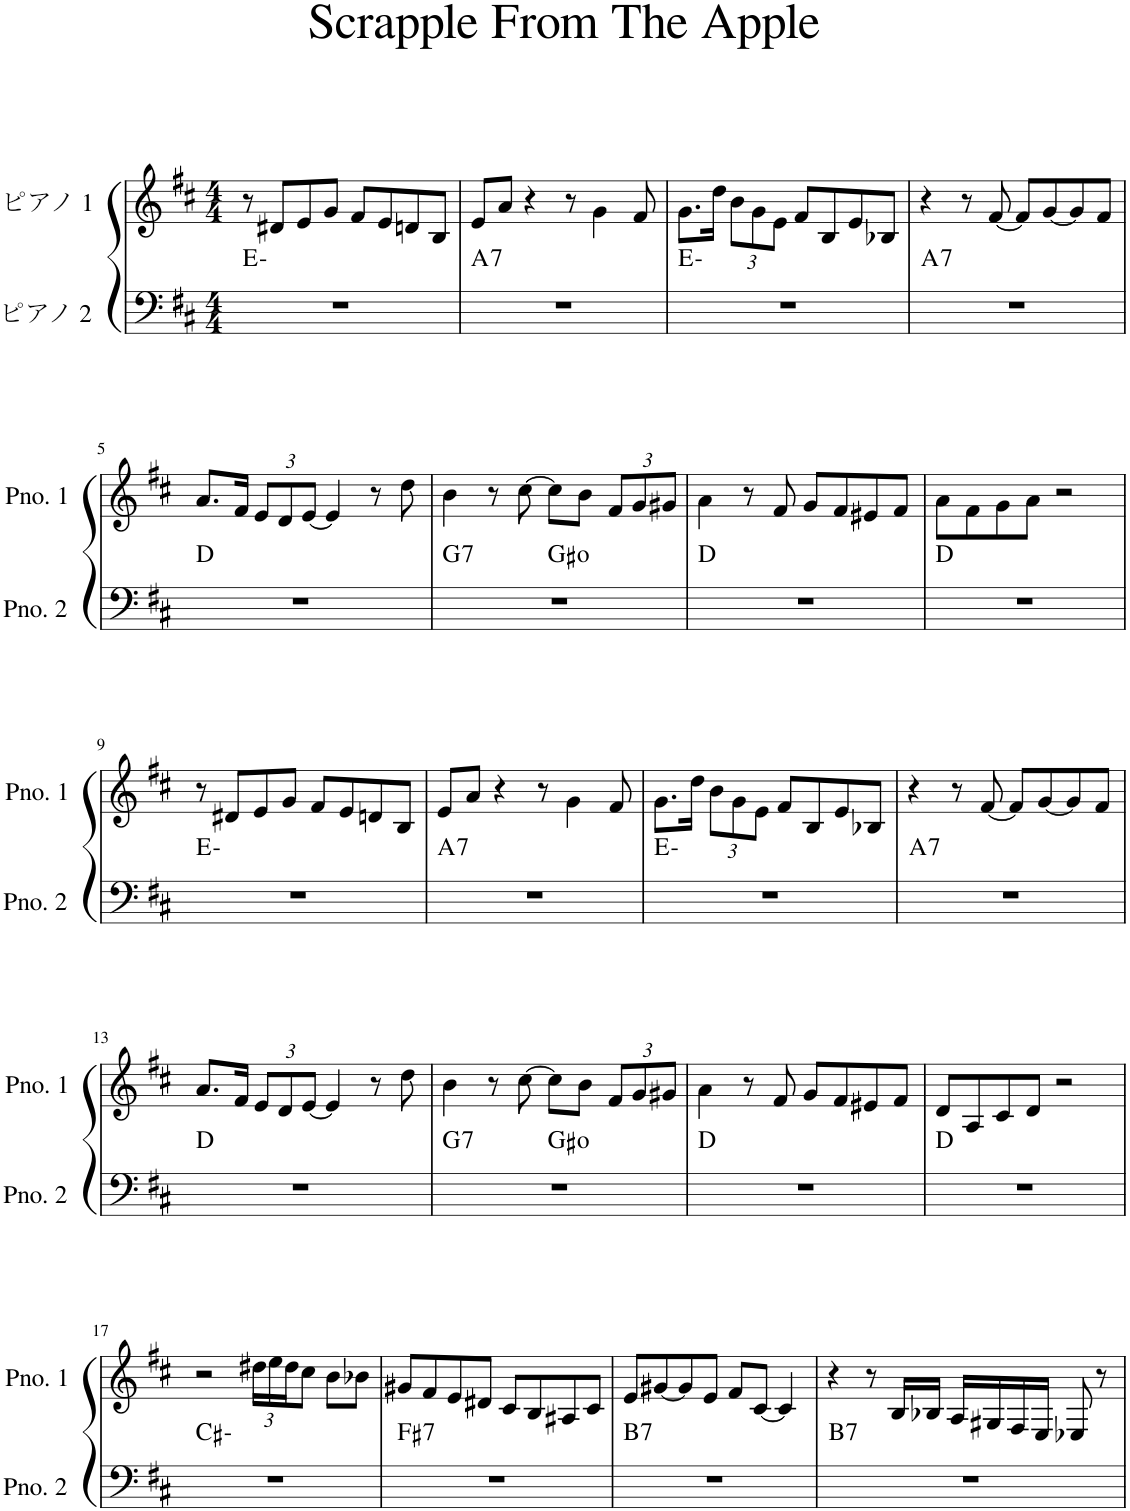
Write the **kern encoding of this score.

**kern	**harte	**kern
*part2	*part2	*part1
*staff2	*	*staff1
*I"ピアノ 2	*	*I"ピアノ 1
*clefF4	*	*clefG2
*k[f#c#]	*	*k[f#c#]
*M4/4	*	*M4/4
=1	=1	=1
1r	E:min	8r
.	.	8d#X/L
.	.	8e/
.	.	8g/J
.	.	8f#/L
.	.	8e/
.	.	8dn/
.	.	8B/J
=2	=2	=2
!	!LO:H:kt=7	!
1r	A:7	8e/L
.	.	8a/J
.	.	4r
.	.	8r
.	.	4g\
.	.	8f#/
=3	=3	=3
1r	E:min	8.g\L
.	.	16dd\Jk
*	*	*Xbrackettup
.	.	12b\L
.	.	12g\
.	.	12e\J
.	.	8f#/L
.	.	8B/
.	.	8e/
.	.	8B-X/J
=4	=4	=4
!	!LO:H:kt=7	!
1r	A:7	4r
.	.	8r
.	.	[8f#/
.	.	8f#/L]
.	.	[8g/
.	.	8g/]
.	.	8f#/J
!!LO:LB:g=z
=5	=5	=5
1r	D:maj	8.a/L
.	.	16f#/Jk
.	.	12e/L
.	.	12d/
.	.	[12e/J
.	.	4e/]
.	.	8r
.	.	8dd\
=6	=6	=6
!	!LO:H:kt=7	!
*^	*	*
1r	2ryy	G:7	4b\
.	.	.	8r
.	.	.	[8cc#\
.	2ryy	G#:dim	8cc#\L]
.	.	.	8b\J
.	.	.	12f#/L
.	.	.	12g/
.	.	.	12g#X/J
*v	*v	*	*
=7	=7	=7
1r	D:maj	4a\
.	.	8r
.	.	8f#/
.	.	8g/L
.	.	8f#/
.	.	8e#X/
.	.	8f#/J
=8	=8	=8
1r	D:maj	8a\L
.	.	8f#\
.	.	8g\
.	.	8a\J
.	.	2r
!!LO:LB:g=z
=9	=9	=9
1r	E:min	8r
.	.	8d#X/L
.	.	8e/
.	.	8g/J
.	.	8f#/L
.	.	8e/
.	.	8dn/
.	.	8B/J
=10	=10	=10
!	!LO:H:kt=7	!
1r	A:7	8e/L
.	.	8a/J
.	.	4r
.	.	8r
.	.	4g\
.	.	8f#/
=11	=11	=11
1r	E:min	8.g\L
.	.	16dd\Jk
.	.	12b\L
.	.	12g\
.	.	12e\J
.	.	8f#/L
.	.	8B/
.	.	8e/
.	.	8B-X/J
=12	=12	=12
!	!LO:H:kt=7	!
1r	A:7	4r
.	.	8r
.	.	[8f#/
.	.	8f#/L]
.	.	[8g/
.	.	8g/]
.	.	8f#/J
!!LO:LB:g=z
=13	=13	=13
1r	D:maj	8.a/L
.	.	16f#/Jk
.	.	12e/L
.	.	12d/
.	.	[12e/J
.	.	4e/]
.	.	8r
.	.	8dd\
=14	=14	=14
!	!LO:H:kt=7	!
*^	*	*
1r	2ryy	G:7	4b\
.	.	.	8r
.	.	.	[8cc#\
.	2ryy	G#:dim	8cc#\L]
.	.	.	8b\J
.	.	.	12f#/L
.	.	.	12g/
.	.	.	12g#X/J
*v	*v	*	*
=15	=15	=15
1r	D:maj	4a\
.	.	8r
.	.	8f#/
.	.	8g/L
.	.	8f#/
.	.	8e#X/
.	.	8f#/J
=16	=16	=16
1r	D:maj	8d/L
.	.	8A/
.	.	8c#/
.	.	8d/J
.	.	2r
!!LO:LB:g=z
=17	=17	=17
1r	C#:min	2r
.	.	24dd#X\LL
.	.	24ee\
.	.	24dd#\J
.	.	8cc#\J
.	.	8b\L
.	.	8b-X\J
=18	=18	=18
!	!LO:H:kt=7	!
1r	F#:7	8g#X/L
.	.	8f#/
.	.	8e/
.	.	8d#X/J
.	.	8c#/L
.	.	8B/
.	.	8A#X/
.	.	8c#/J
=19	=19	=19
!	!LO:H:kt=7	!
1r	B:7	8e/L
.	.	[8g#X/
.	.	8g#/]
.	.	8e/J
.	.	8f#/L
.	.	[8c#/J
.	.	4c#/]
=20	=20	=20
!	!LO:H:kt=7	!
1r	B:7	4r
.	.	8r
.	.	16B/LL
.	.	16B-X/JJ
.	.	16A/LL
.	.	16G#X/
.	.	16F#/
.	.	16E/JJ
.	.	8E-X/
.	.	8r
=	=	=
*-	*-	*-
